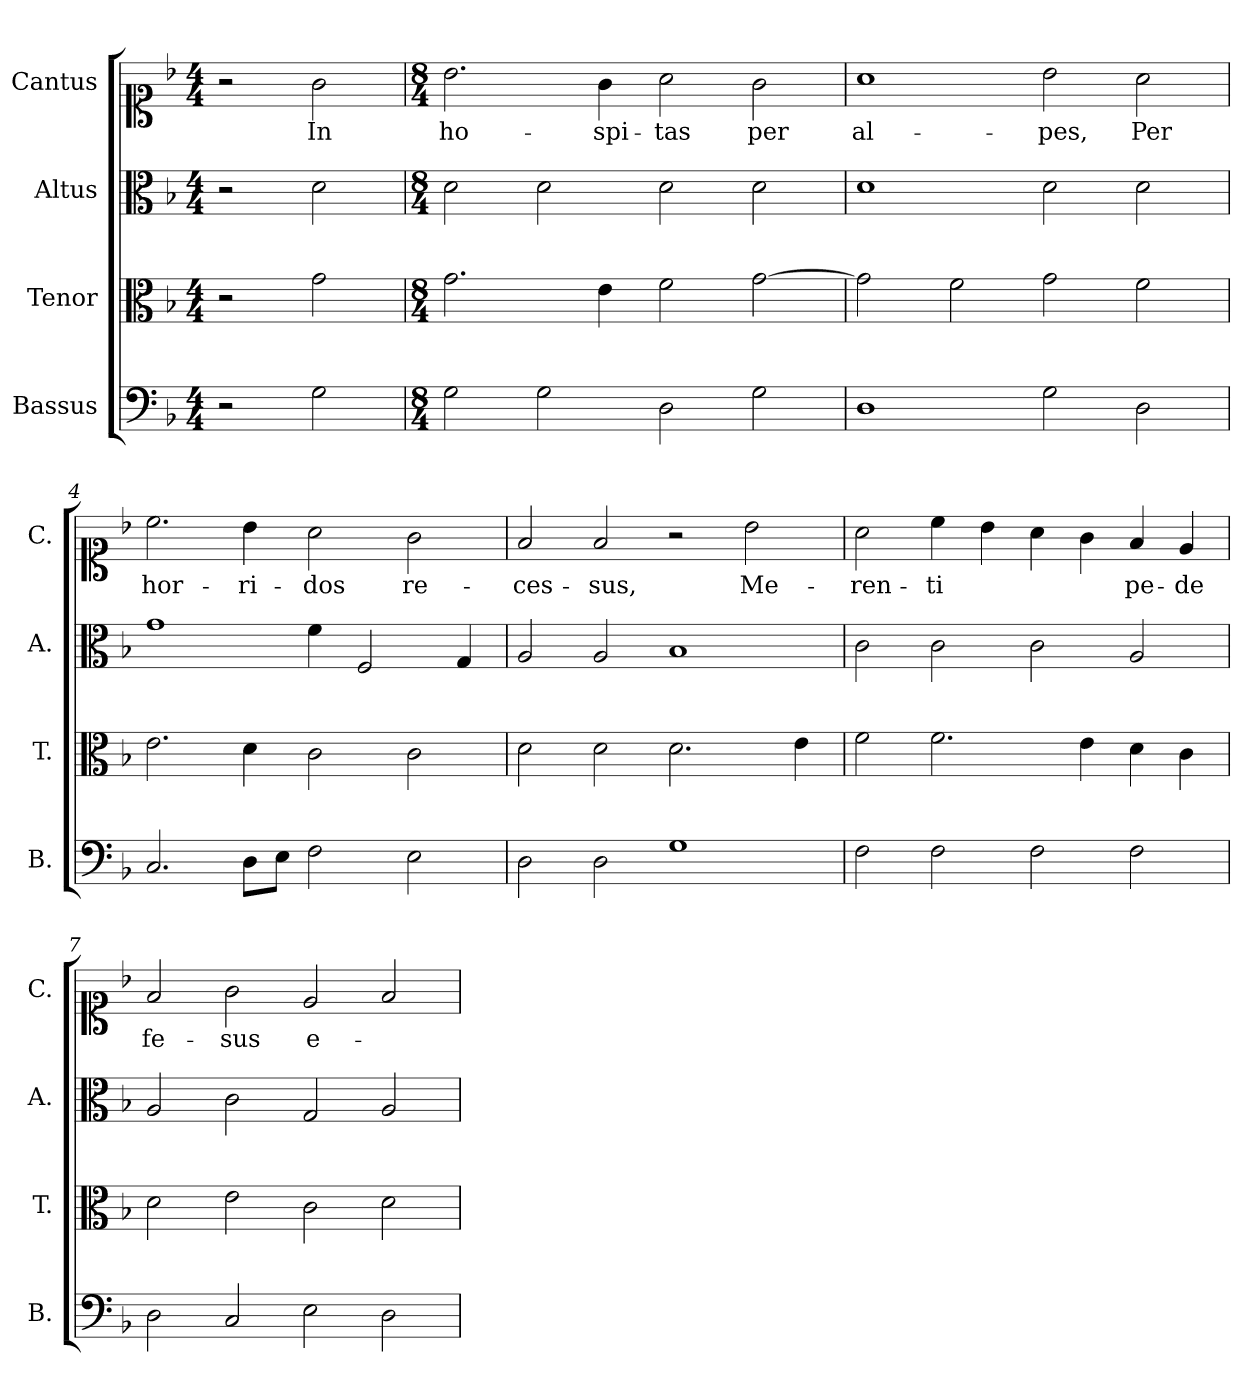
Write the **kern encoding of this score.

**kern	**kern	**kern	**kern	**text
*part4	*part3	*part2	*part1	*part1
*staff4	*staff3	*staff2	*staff1	*staff1
*I"Bassus	*I"Tenor	*I"Altus	*I"Cantus	*
*I'B.	*I'T.	*I'A.	*I'C.	*
*clefF4	*clefC3	*clefC3	*clefC1	*
*k[b-]	*k[b-]	*k[b-]	*k[b-]	*
*M4/4	*M4/4	*M4/4	*M4/4	*
=1	=1	=1	=1	=1
2r	2r	2r	2r	.
!	!	!	!	!LO:LY:b
2G\	2g\	2d\	2g\	In
=2	=2	=2	=2	=2
*M8/4	*M8/4	*M8/4	*M8/4	*
!	!	!	!	!LO:LY:b
2G\	2.g\	2d\	2.b-\	ho-
2G\	.	2d\	.	.
!	!	!	!	!LO:LY:b
.	4e\	.	4g\	-spi-
!	!	!	!	!LO:LY:b
2D\	2f\	2d\	2a\	-tas
!	!	!	!	!LO:LY:b
2G\	[2g\	2d\	2g\	per
=3	=3	=3	=3	=3
!	!	!	!	!LO:LY:b
1D	2g\]	1d	1a	al-
.	2f\	.	.	.
!	!	!	!	!LO:LY:b
2G\	2g\	2d\	2b-\	-pes,
!	!	!	!	!LO:LY:b
2D\	2f\	2d\	2a\	Per
=4	=4	=4	=4	=4
!	!	!	!	!LO:LY:b
2.C/	2.e\	1g	2.cc\	hor-
!	!	!	!	!LO:LY:b
8D\L	4d\	.	4b-\	-ri-
8E\J	.	.	.	.
!	!	!	!	!LO:LY:b
2F\	2c\	4f\	2a\	-dos
.	.	2F/	.	.
!	!	!	!	!LO:LY:b
2E\	2c\	.	2g\	re-
.	.	4G/	.	.
=5	=5	=5	=5	=5
!	!	!	!	!LO:LY:b
2D\	2d\	2A/	2f/	-ces-
!	!	!	!	!LO:LY:b
2D\	2d\	2A/	2f/	-sus,
1G	2.d\	1B-	2r	.
!	!	!	!	!LO:LY:b
.	.	.	2b-\	Me-
.	4e\	.	.	.
!!LO:LB:g=z
=6	=6	=6	=6	=6
!	!	!	!	!LO:LY:b
2F\	2f\	2c\	2a\	-ren-
!	!	!	!	!LO:LY:b
2F\	2.f\	2c\	4cc\	-ti
.	.	.	4b-\	.
2F\	.	2c\	4a\	.
.	4e\	.	4g\	.
!	!	!	!	!LO:LY:b
2F\	4d\	2A/	4f/	pe-
!	!	!	!	!LO:LY:b
.	4c\	.	4e/	-de
=7	=7	=7	=7	=7
!	!	!	!	!LO:LY:b
2D\	2d\	2A/	2f/	fe-
!	!	!	!	!LO:LY:b
2C/	2e\	2c\	2g\	-sus
!	!	!	!	!LO:LY:b
2E\	2c\	2G/	2e/	e-
2D\	2d\	2A/	2f/	.
=	=	=	=	=
*-	*-	*-	*-	*-
